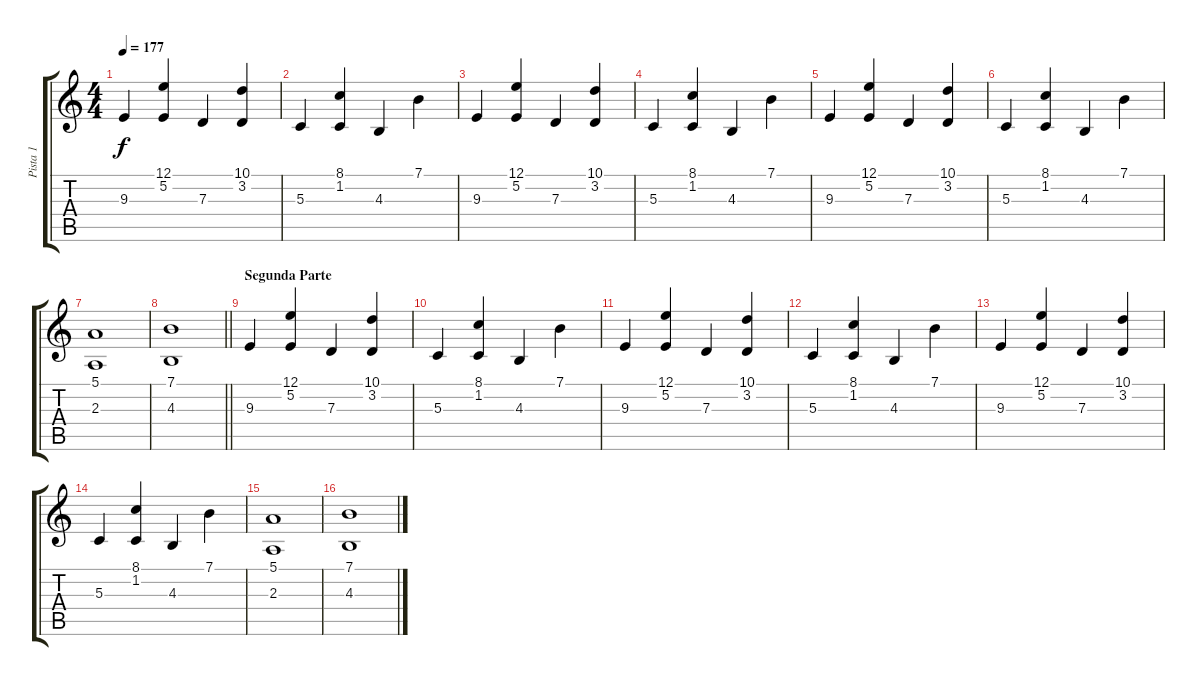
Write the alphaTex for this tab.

\track ("Pista 1" "Pista 1") {instrument tremolostrings}
\staff {score tabs}
\tuning (E4 B3 G3 D3 A2 E2) {hide}
\ts (4 4)
\tempo 177
\clef g2
\ks c
9.3.4{dy f} (12.1 5.2).4 7.3.4 (10.1 3.2).4 |
5.3.4 (8.1 1.2).4 4.3.4 7.1.4 |
9.3.4 (12.1 5.2).4 7.3.4 (10.1 3.2).4 |
5.3.4 (8.1 1.2).4 4.3.4 7.1.4 |
9.3.4 (12.1 5.2).4 7.3.4 (10.1 3.2).4 |
5.3.4 (8.1 1.2).4 4.3.4 7.1.4 |
(5.1 2.3).1 |
\barLineRight lightlight
(7.1 4.3).1 |
\section ("" "Segunda Parte")
9.3.4 (12.1 5.2).4 7.3.4 (10.1 3.2).4 |
5.3.4 (8.1 1.2).4 4.3.4 7.1.4 |
9.3.4 (12.1 5.2).4 7.3.4 (10.1 3.2).4 |
5.3.4 (8.1 1.2).4 4.3.4 7.1.4 |
9.3.4 (12.1 5.2).4 7.3.4 (10.1 3.2).4 |
5.3.4 (8.1 1.2).4 4.3.4 7.1.4 |
(5.1 2.3).1 |
(7.1 4.3).1
